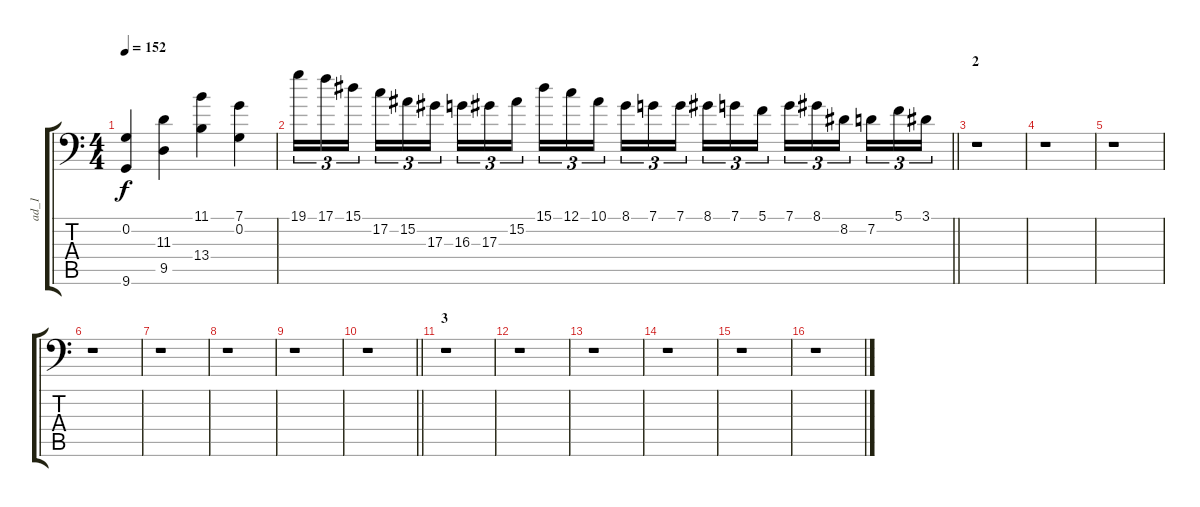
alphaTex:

\track ("ad_1" "ad_1") {instrument orchestrahit}
\staff {score tabs}
\tuning (C4 G3 Eb3 Bb2 F2 Bb1) {hide}
\ts (4 4)
\tempo 152
\clef f4
\ks c
(0.2 9.6).4{dy f} (11.3 9.5).4 (11.1 13.4).4 (7.1 0.2).4 |
\barLineRight lightlight
19.1.16{tu (3 2) instrument electricgrandpiano} 17.1.16{tu (3 2)} 15.1.16{tu (3 2) beam splitsecondary} 17.2.16{tu (3 2)} 15.2.16{tu (3 2)} 17.3.16{tu (3 2)} 16.3.16{tu (3 2)} 17.3.16{tu (3 2)} 15.2.16{tu (3 2) beam splitsecondary} 15.1.16{tu (3 2)} 12.1.16{tu (3 2)} 10.1.16{tu (3 2)} 8.1.16{tu (3 2)} 7.1.16{tu (3 2)} 7.1.16{tu (3 2) beam splitsecondary} 8.1.16{tu (3 2)} 7.1.16{tu (3 2)} 5.1.16{tu (3 2)} 7.1.16{tu (3 2)} 8.1.16{tu (3 2)} 8.2.16{tu (3 2) beam splitsecondary} 7.2.16{tu (3 2)} 5.1.16{tu (3 2)} 3.1.16{tu (3 2)} |
\section ("" "2")
r.1 |
r.1 |
r.1 |
r.1 |
r.1 |
r.1 |
r.1 |
\barLineRight lightlight
r.1 |
\section ("" "3")
r.1 |
r.1 |
r.1 |
r.1 |
r.1 |
r.1
